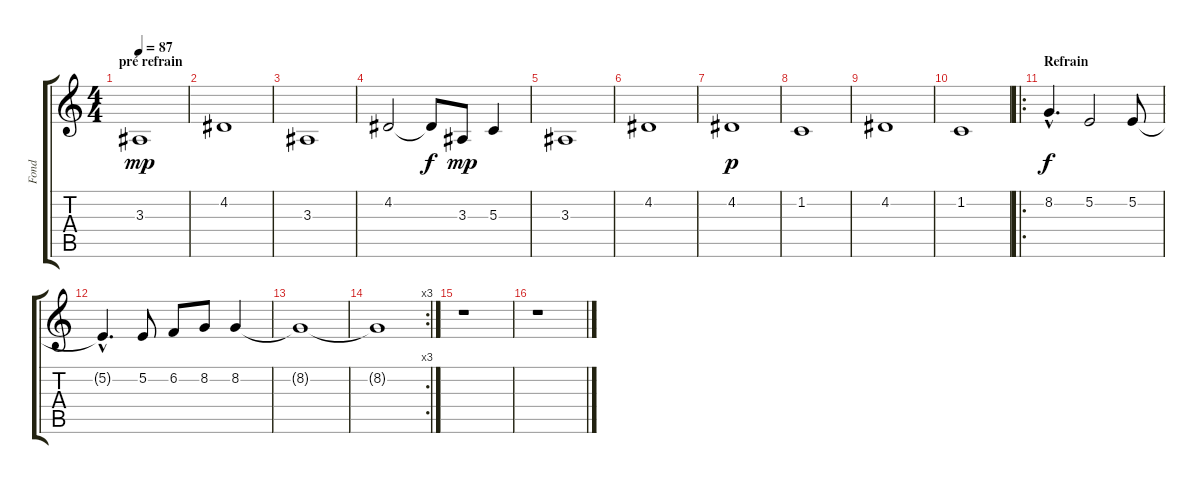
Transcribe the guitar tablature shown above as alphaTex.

\track ("Fond" "Fond") {instrument violin}
\staff {score tabs}
\tuning (E4 B3 G3 D3 A2 E2) {hide}
\ts (4 4)
\section ("" "pré refrain")
\tempo 87
\clef g2
\ks c
3.3.1{dy mp} |
4.2.1 |
3.3.1 |
4.2.2 4.2{t}.8{dy f} 3.3.8{dy mp} 5.3.4 |
3.3.1 |
4.2.1 |
4.2.1{dy p} |
1.2.1 |
4.2.1 |
1.2.1 |
\ro
\section ("" "Refrain")
8.2{hac}.4{d dy f} 5.2.2 5.2.8 |
5.2{hac t}.4{d} 5.2.8 6.2.8 8.2.8 8.2.4 |
8.2{t}.1 |
\rc 3
8.2{t}.1 |
r.1 |
r.1
